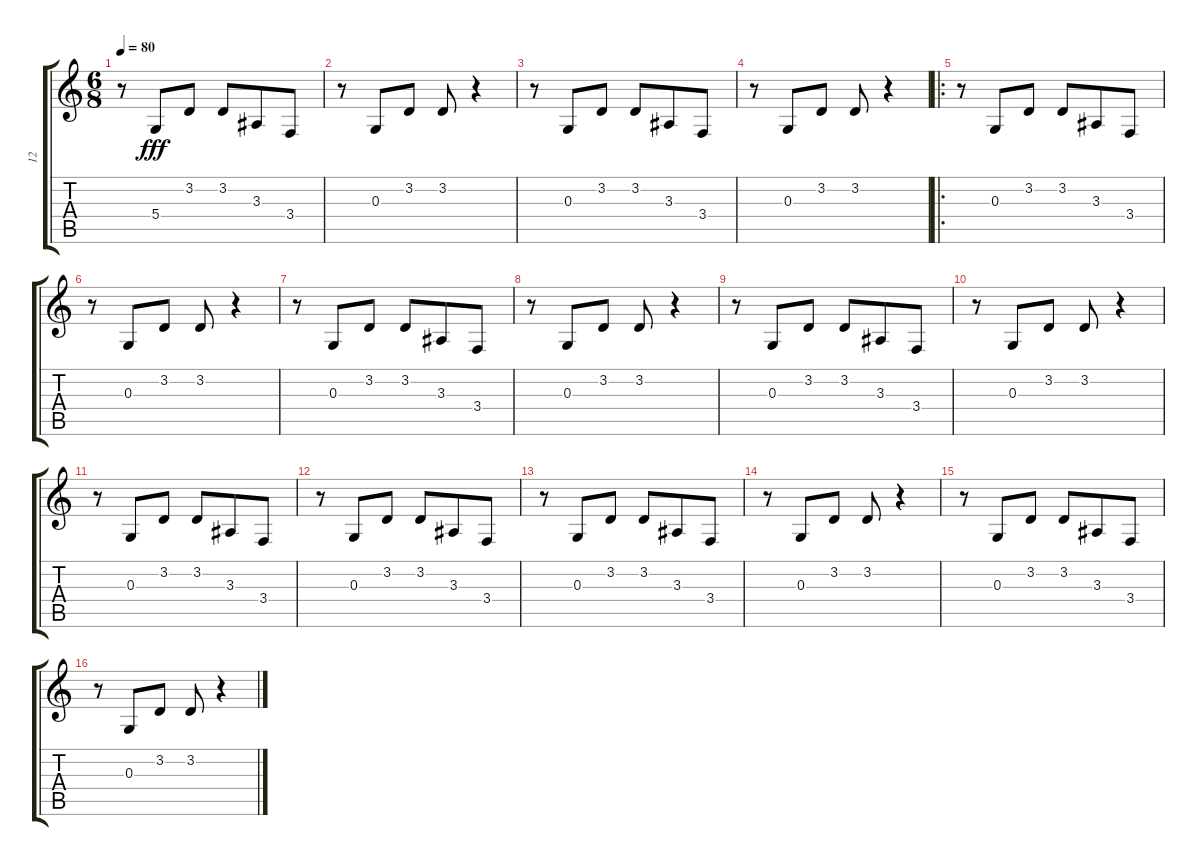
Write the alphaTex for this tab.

\track ("12" "12") {instrument pizzicatostrings}
\staff {score tabs}
\tuning (E4 B3 G3 D3 A2 E2) {hide}
\ts (6 8)
\tempo 80
\clef g2
\ks c
r.8{dy fff instrument pizzicatostrings} 5.4.8 3.2.8 3.2.8 3.3.8 3.4.8 |
r.8 0.3.8 3.2.8 3.2.8 r.4 |
r.8 0.3.8 3.2.8 3.2.8 3.3.8 3.4.8 |
r.8 0.3.8 3.2.8 3.2.8 r.4 |
\ro
r.8 0.3.8 3.2.8 3.2.8 3.3.8 3.4.8 |
r.8 0.3.8 3.2.8 3.2.8 r.4 |
r.8 0.3.8 3.2.8 3.2.8 3.3.8 3.4.8 |
r.8 0.3.8 3.2.8 3.2.8 r.4 |
r.8 0.3.8 3.2.8 3.2.8 3.3.8 3.4.8 |
r.8 0.3.8 3.2.8 3.2.8 r.4 |
r.8 0.3.8 3.2.8 3.2.8 3.3.8 3.4.8 |
r.8 0.3.8 3.2.8 3.2.8 3.3.8 3.4.8 |
r.8 0.3.8 3.2.8 3.2.8 3.3.8 3.4.8 |
r.8 0.3.8 3.2.8 3.2.8 r.4 |
r.8 0.3.8 3.2.8 3.2.8 3.3.8 3.4.8 |
r.8 0.3.8 3.2.8 3.2.8 r.4
